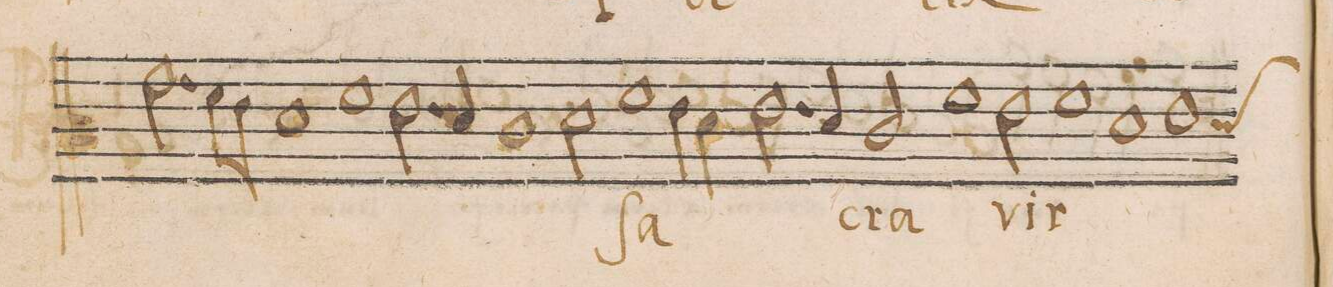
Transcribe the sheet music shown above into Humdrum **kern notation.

**kern	**text
*I"CANTVS	*
*clefC3	*
*k[]	*
*met(C|)	*
*M2/1	*
=18-	=18-
2.g\	.
8f\L	.
8e\J	.
1d	.
=19-	=19-
1f	.
2.e\	.
4d/	.
=20-	=20-
1c	.
2d\	.
1f\	ſa-
=21-	=21-
4e\	.
4d\	.
2.e\	.
4d/	.
=22-	=22-
2c/	-cra
1f	.
2e\	vir-
=23-	=23-
1f	.
1d	.
=24-	=24-
*custos:d	*
1e	.
*-	*-
